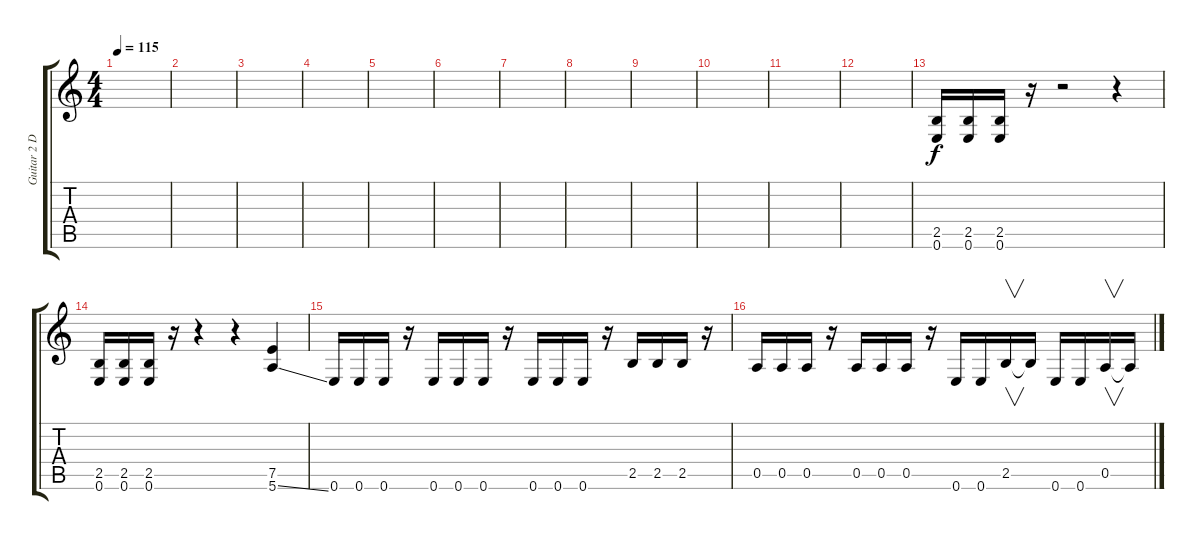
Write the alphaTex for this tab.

\track ("Guitar 2 Distorted" "Guitar 2 D") {instrument distortionguitar}
\staff {score tabs}
\tuning (E4 B3 G3 D3 A2 E2) {hide}
\ts (4 4)
\tempo 115
\clef g2
\ks c
|
|
|
|
|
|
|
|
|
|
|
|
(2.5 0.6).16{dy f} (2.5 0.6).16 (2.5 0.6).16 r.16 r.2 r.4 |
(2.5 0.6).16 (2.5 0.6).16 (2.5 0.6).16 r.16 r.4 r.4 (7.5 5.6{ss}).4 |
0.6.16 0.6.16 0.6.16 r.16 0.6.16 0.6.16 0.6.16 r.16 0.6.16 0.6.16 0.6.16 r.16 2.5.16 2.5.16 2.5.16 r.16 |
0.5.16 0.5.16 0.5.16 r.16 0.5.16 0.5.16 0.5.16 r.16 0.6.16 0.6.16 2.5.16{v} 2.5{t}.16 0.6.16 0.6.16 0.5.16{v} 0.5{t}.16
